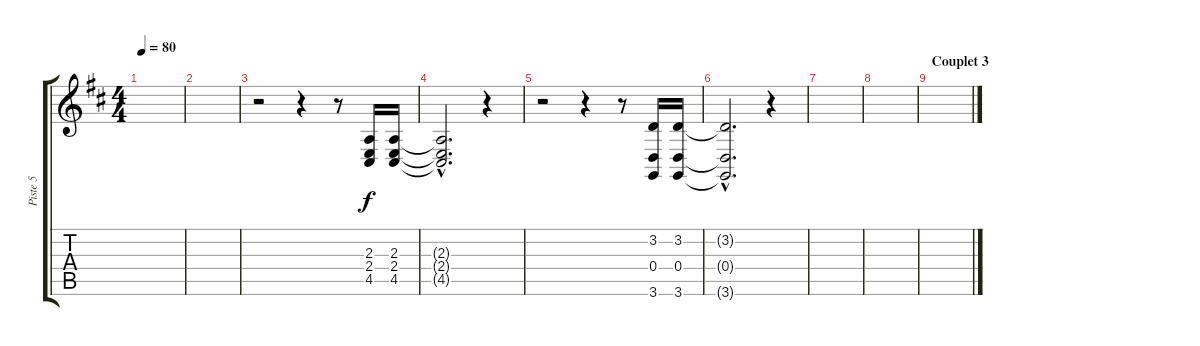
\track ("Piste 5" "Piste 5") {instrument brasssection}
\staff {score tabs}
\tuning (E4 B3 G3 D3 A2 E2) {hide}
\ts (4 4)
\tempo 80
\clef g2
\ks d
|
|
r.2 r.4 r.8 (2.3 2.4 4.5).16 (2.3 2.4 4.5).16 |
(2.3{hac t} 2.4{hac t} 4.5{hac t}).2{d} r.4 |
r.2 r.4 r.8 (3.2 0.4 3.6).16 (3.2 0.4 3.6).16 |
(3.2{hac t} 0.4{hac t} 3.6{hac t}).2{d} r.4 |
|
|
\section ("" "Couplet 3")
